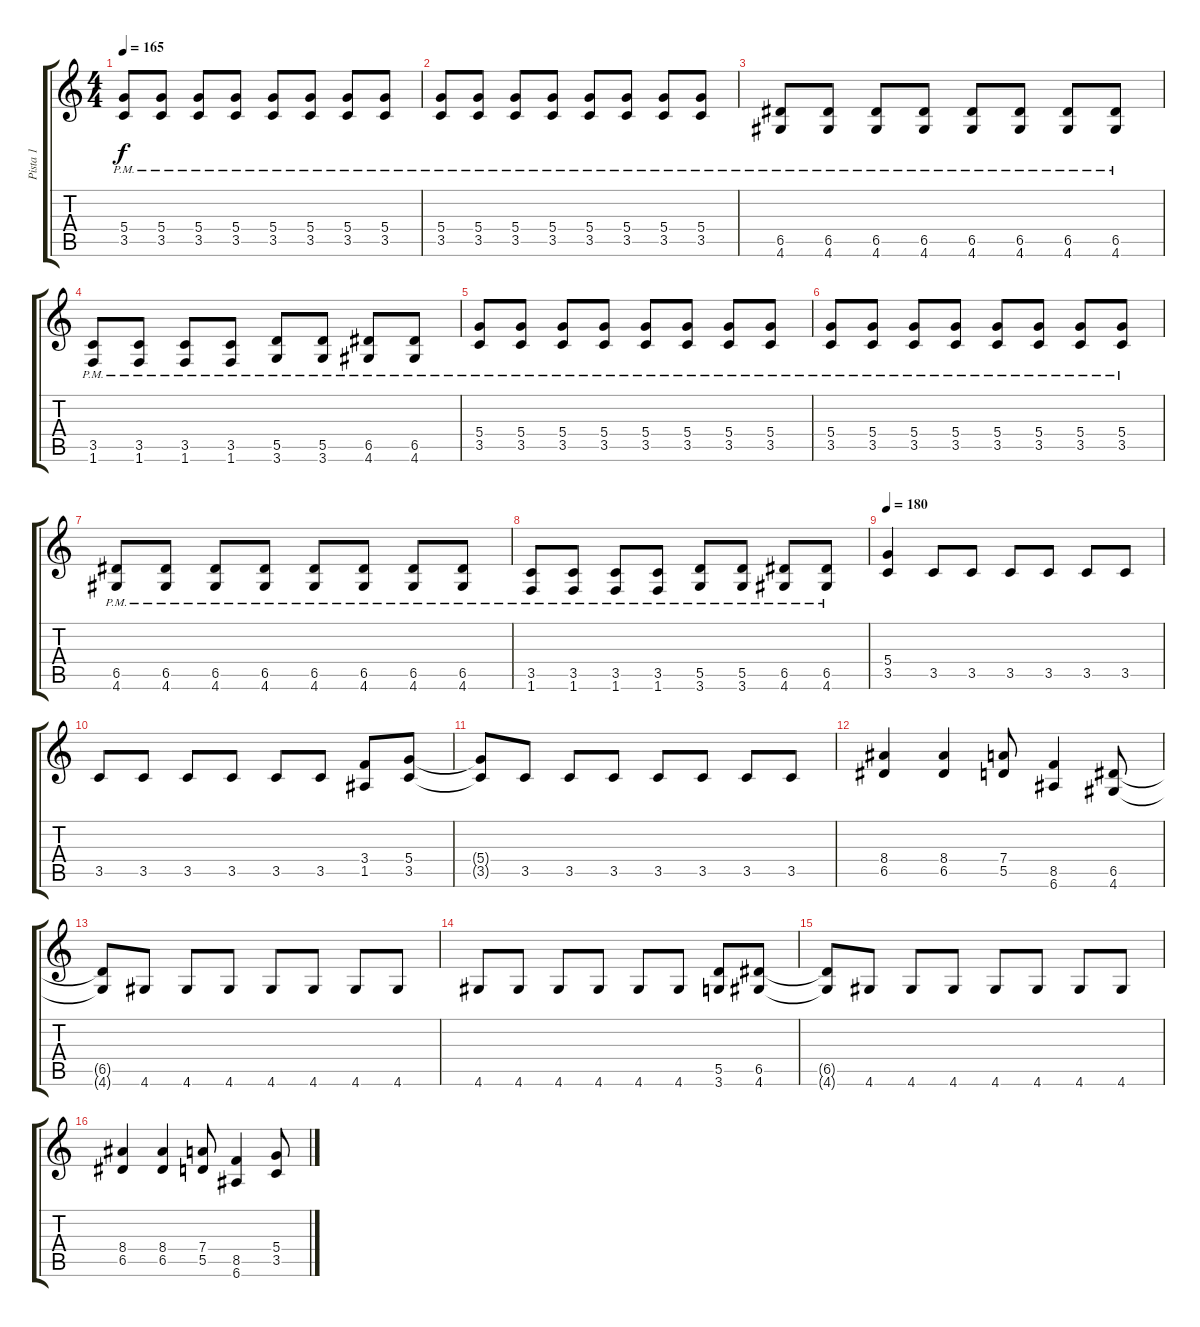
\track ("Pista 1" "Pista 1") {instrument distortionguitar}
\staff {score tabs}
\tuning (E4 B3 G3 D3 A2 E2) {hide}
\ts (4 4)
\tempo 165
\clef g2
\ks c
(5.4{pm} 3.5{pm}).8{dy f} (5.4{pm} 3.5{pm}).8 (5.4{pm} 3.5{pm}).8 (5.4{pm} 3.5{pm}).8 (5.4{pm} 3.5{pm}).8 (5.4{pm} 3.5{pm}).8 (5.4{pm} 3.5{pm}).8 (5.4{pm} 3.5{pm}).8 |
(5.4{pm} 3.5{pm}).8 (5.4{pm} 3.5{pm}).8 (5.4{pm} 3.5{pm}).8 (5.4{pm} 3.5{pm}).8 (5.4{pm} 3.5{pm}).8 (5.4{pm} 3.5{pm}).8 (5.4{pm} 3.5{pm}).8 (5.4{pm} 3.5{pm}).8 |
(6.5{pm} 4.6{pm}).8 (6.5{pm} 4.6{pm}).8 (6.5{pm} 4.6{pm}).8 (6.5{pm} 4.6{pm}).8 (6.5{pm} 4.6{pm}).8 (6.5{pm} 4.6{pm}).8 (6.5{pm} 4.6{pm}).8 (6.5{pm} 4.6{pm}).8 |
(3.5{pm} 1.6{pm}).8 (3.5{pm} 1.6{pm}).8 (3.5{pm} 1.6{pm}).8 (3.5{pm} 1.6{pm}).8 (5.5{pm} 3.6{pm}).8 (5.5{pm} 3.6{pm}).8 (6.5{pm} 4.6{pm}).8 (6.5{pm} 4.6{pm}).8 |
(5.4{pm} 3.5{pm}).8 (5.4{pm} 3.5{pm}).8 (5.4{pm} 3.5{pm}).8 (5.4{pm} 3.5{pm}).8 (5.4{pm} 3.5{pm}).8 (5.4{pm} 3.5{pm}).8 (5.4{pm} 3.5{pm}).8 (5.4{pm} 3.5{pm}).8 |
(5.4{pm} 3.5{pm}).8 (5.4{pm} 3.5{pm}).8 (5.4{pm} 3.5{pm}).8 (5.4{pm} 3.5{pm}).8 (5.4{pm} 3.5{pm}).8 (5.4{pm} 3.5{pm}).8 (5.4{pm} 3.5{pm}).8 (5.4{pm} 3.5{pm}).8 |
(6.5{pm} 4.6{pm}).8 (6.5{pm} 4.6{pm}).8 (6.5{pm} 4.6{pm}).8 (6.5{pm} 4.6{pm}).8 (6.5{pm} 4.6{pm}).8 (6.5{pm} 4.6{pm}).8 (6.5{pm} 4.6{pm}).8 (6.5{pm} 4.6{pm}).8 |
(3.5{pm} 1.6{pm}).8 (3.5{pm} 1.6{pm}).8 (3.5{pm} 1.6{pm}).8 (3.5{pm} 1.6{pm}).8 (5.5{pm} 3.6{pm}).8 (5.5{pm} 3.6{pm}).8 (6.5{pm} 4.6{pm}).8 (6.5{pm} 4.6{pm}).8 |
\tempo 180
(5.4 3.5).4 3.5.8 3.5.8 3.5.8 3.5.8 3.5.8 3.5.8 |
3.5.8 3.5.8 3.5.8 3.5.8 3.5.8 3.5.8 (3.4 1.5).8 (5.4 3.5).8 |
(5.4{t} 3.5{t}).8 3.5.8 3.5.8 3.5.8 3.5.8 3.5.8 3.5.8 3.5.8 |
(8.4 6.5).4 (8.4 6.5).4 (7.4 5.5).8 (8.5 6.6).4 (6.5 4.6).8 |
(6.5{t} 4.6{t}).8 4.6.8 4.6.8 4.6.8 4.6.8 4.6.8 4.6.8 4.6.8 |
4.6.8 4.6.8 4.6.8 4.6.8 4.6.8 4.6.8 (5.5 3.6).8 (6.5 4.6).8 |
(6.5{t} 4.6{t}).8 4.6.8 4.6.8 4.6.8 4.6.8 4.6.8 4.6.8 4.6.8 |
(8.4 6.5).4 (8.4 6.5).4 (7.4 5.5).8 (8.5 6.6).4 (5.4 3.5).8
